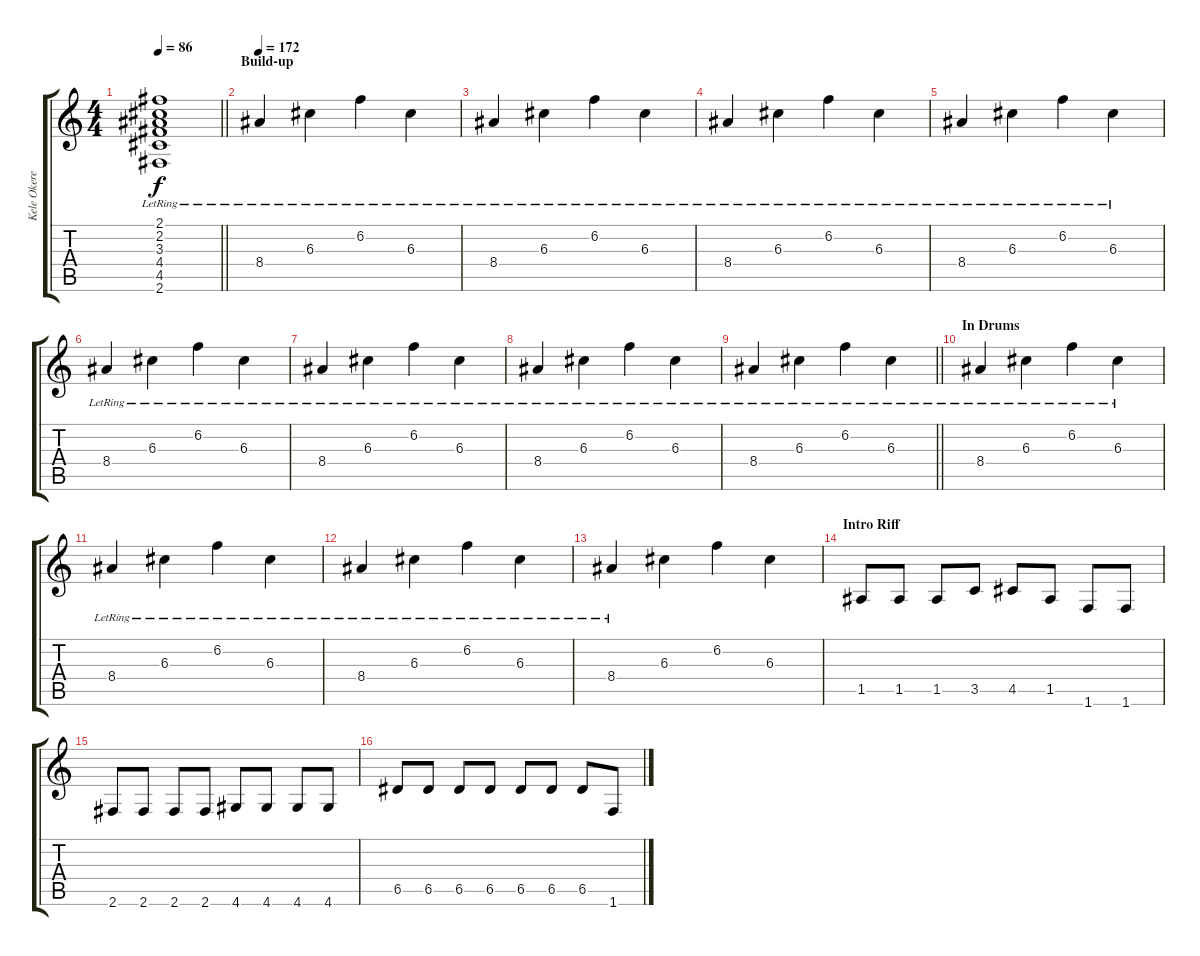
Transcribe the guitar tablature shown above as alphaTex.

\track ("Kele Okereke" "Kele Okere") {instrument acousticguitarsteel}
\staff {score tabs}
\tuning (E4 B3 G3 D3 A2 E2) {hide}
\ts (4 4)
\tempo 86
\clef g2
\barLineRight lightlight
\ks c
(2.1{lr} 2.2{lr} 3.3{lr} 4.4{lr} 4.5{lr} 2.6{lr}).1{dy f} |
\section ("" "Build-up")
\tempo 172
8.4{lr}.4{balance 10} 6.3{lr}.4 6.2{lr}.4 6.3{lr}.4 |
8.4{lr}.4 6.3{lr}.4 6.2{lr}.4 6.3{lr}.4 |
8.4{lr}.4 6.3{lr}.4 6.2{lr}.4 6.3{lr}.4 |
8.4{lr}.4 6.3{lr}.4 6.2{lr}.4 6.3{lr}.4 |
8.4{lr}.4 6.3{lr}.4 6.2{lr}.4 6.3{lr}.4 |
8.4{lr}.4 6.3{lr}.4 6.2{lr}.4 6.3{lr}.4 |
8.4{lr}.4 6.3{lr}.4 6.2{lr}.4 6.3{lr}.4 |
\barLineRight lightlight
8.4{lr}.4 6.3{lr}.4 6.2{lr}.4 6.3{lr}.4 |
\section ("" "In Drums")
8.4{lr}.4 6.3{lr}.4 6.2{lr}.4 6.3{lr}.4 |
8.4{lr}.4 6.3{lr}.4 6.2{lr}.4 6.3{lr}.4 |
8.4{lr}.4 6.3{lr}.4 6.2{lr}.4 6.3{lr}.4 |
8.4{lr}.4 6.3.4 6.2.4 6.3.4 |
\section ("" "Intro Riff")
1.5.8{volume 11 balance 12 instrument overdrivenguitar} 1.5.8 1.5.8 3.5.8 4.5.8 1.5.8 1.6.8 1.6.8 |
2.6.8 2.6.8 2.6.8 2.6.8 4.6.8 4.6.8 4.6.8 4.6.8 |
6.5.8 6.5.8 6.5.8 6.5.8 6.5.8 6.5.8 6.5.8 1.6.8
